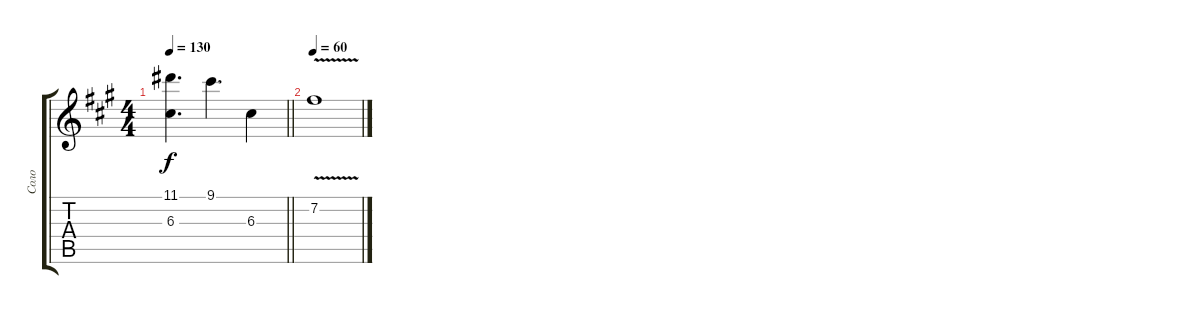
\track ("Соло" "Соло") {solo instrument distortionguitar}
\staff {score tabs}
\tuning (E4 B3 G3 D3 A2 E2) {hide}
\ts (4 4)
\tempo 130
\clef g2
\barLineRight lightlight
\ks f#minor
(11.1 6.3{t}).4{d dy f} 9.1.4{d} 6.3.4 |
\tempo 60
7.2{v}.1
